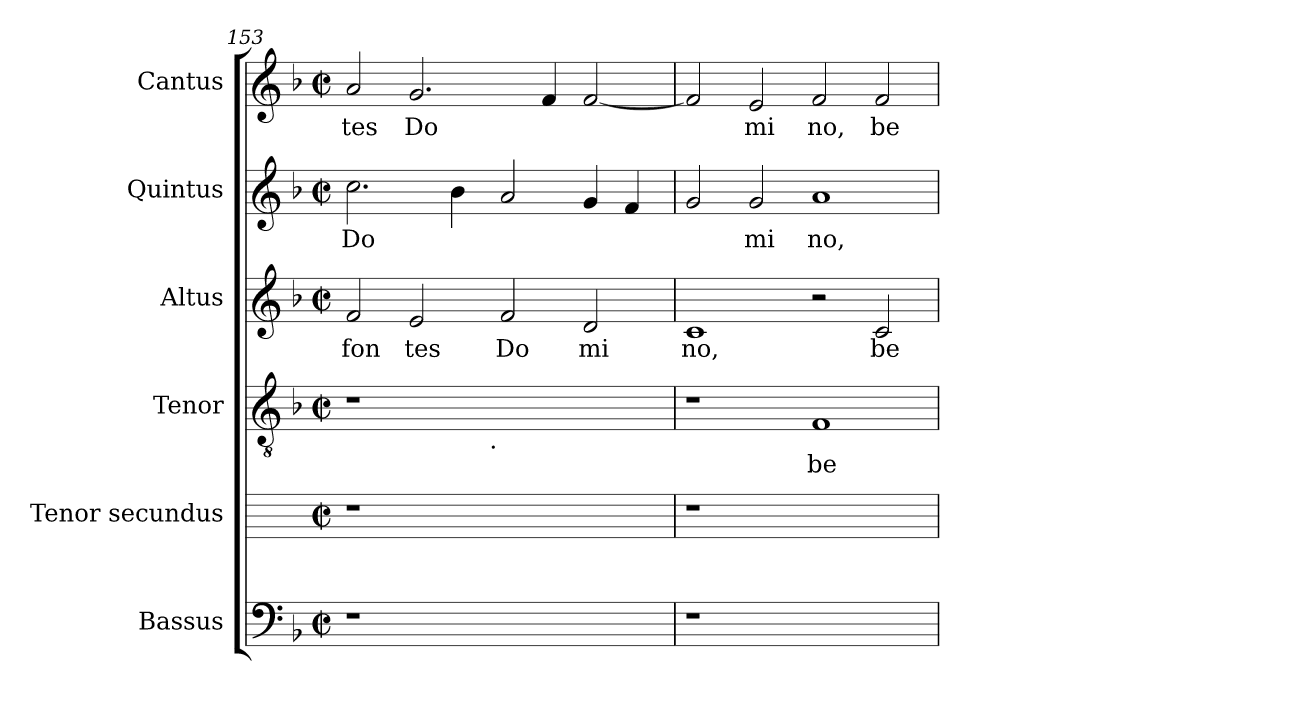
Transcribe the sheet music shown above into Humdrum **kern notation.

**kern	**kern	**kern	**text	**kern	**text	**kern	**text	**kern	**text
*part6	*part5	*part4	*part4	*part3	*part3	*part2	*part2	*part1	*part1
*staff6	*staff5	*staff4	*staff4	*staff3	*staff3	*staff2	*staff2	*staff1	*staff1
*I"Bassus	*I"Tenor  secundus	*I"Tenor	*	*I"Altus	*	*I"Quintus	*	*I"Cantus	*
*I'B	*	*I'T	*	*I'A	*	*I'Q	*	*I'C	*
!!LO:LB:g=z
*clefF4	*	*clefGv2	*	*clefG2	*	*clefG2	*	*clefG2	*
*k[b-]	*k[]	*k[b-]	*	*k[b-]	*	*k[b-]	*	*k[b-]	*
*F:	*C:	*F:	*	*F:	*	*F:	*	*F:	*
*M2/2	*M2/2	*M2/2	*	*M2/2	*	*M2/2	*	*M2/2	*
*met(c|)	*met(c|)	*met(c|)	*	*met(c|)	*	*met(c|)	*	*met(c|)	*
=153	=153	=153	=153	=153	=153	=153	=153	=153	=153
!	!	!	!	!	!LO:LY:b:cj	!	!LO:LY:b:cj	!	!LO:LY:b:cj
*	*	*^	*	*	*	*	*	*	*
1r	1r	1r	2ryy	.	2f/	fon	2.cc\	Do	2a/	tes
!	!	!	!	!	!	!LO:LY:b:cj	!	!	!	!LO:LY:b:cj
.	.	.	4...ryy	.	2e/	tes	.	.	2.g/	Do
!	!	!	!	!	!	!	!	!LO:LY:b:cj	!	!
.	.	.	.	.	.	.	4b-\	.	.	.
!	!	!	!LO:TX:b:t=.	!	!	!	!	!	!	!
.	.	.	1ryy	.	.	.	.	.	.	.
!	!	!	!	!	!	!LO:LY:b:cj	!	!LO:LY:b:cj	!	!
1ryy	1ryy	1ryy	.	.	2f/	Do	2a/	.	.	.
!	!	!	!	!	!	!	!	!	!	!LO:LY:b:cj
.	.	.	.	.	.	.	.	.	4f/	.
!	!	!	!	!	!	!LO:LY:b:cj	!	!LO:LY:b:cj	!	!LO:LY:b:cj
.	.	.	.	.	2d/	mi	4g/	.	[<2f/	.
!	!	!	!	!	!	!	!	!LO:LY:b:cj	!	!
.	.	.	.	.	.	.	4f/	.	.	.
.	.	.	32ryy	.	.	.	.	.	.	.
=154	=154	=154	=154	=154	=154	=154	=154	=154	=154	=154
!	!	!	!	!	!	!LO:LY:b:cj	!	!LO:LY:b:cj	!	!LO:LY:b:cj
*	*	*v	*v	*	*	*	*	*	*	*
1r	1r	1r	.	1c	no,	2g/	.	2f/]	.
!	!	!	!	!	!	!	!LO:LY:b:cj	!	!LO:LY:b:cj
.	.	.	.	.	.	2g/	mi	2e/	mi
!	!	!	!LO:LY:b:cj	!	!	!	!LO:LY:b:cj	!	!LO:LY:b:cj
1ryy	1ryy	1F	be-	2r	.	1a	no,	2f/	no,
!	!	!	!	!	!LO:LY:b:cj	!	!	!	!LO:LY:b:cj
.	.	.	.	2c/	be	.	.	2f/	be
=	=	=	=	=	=	=	=	=	=
*-	*-	*-	*-	*-	*-	*-	*-	*-	*-
